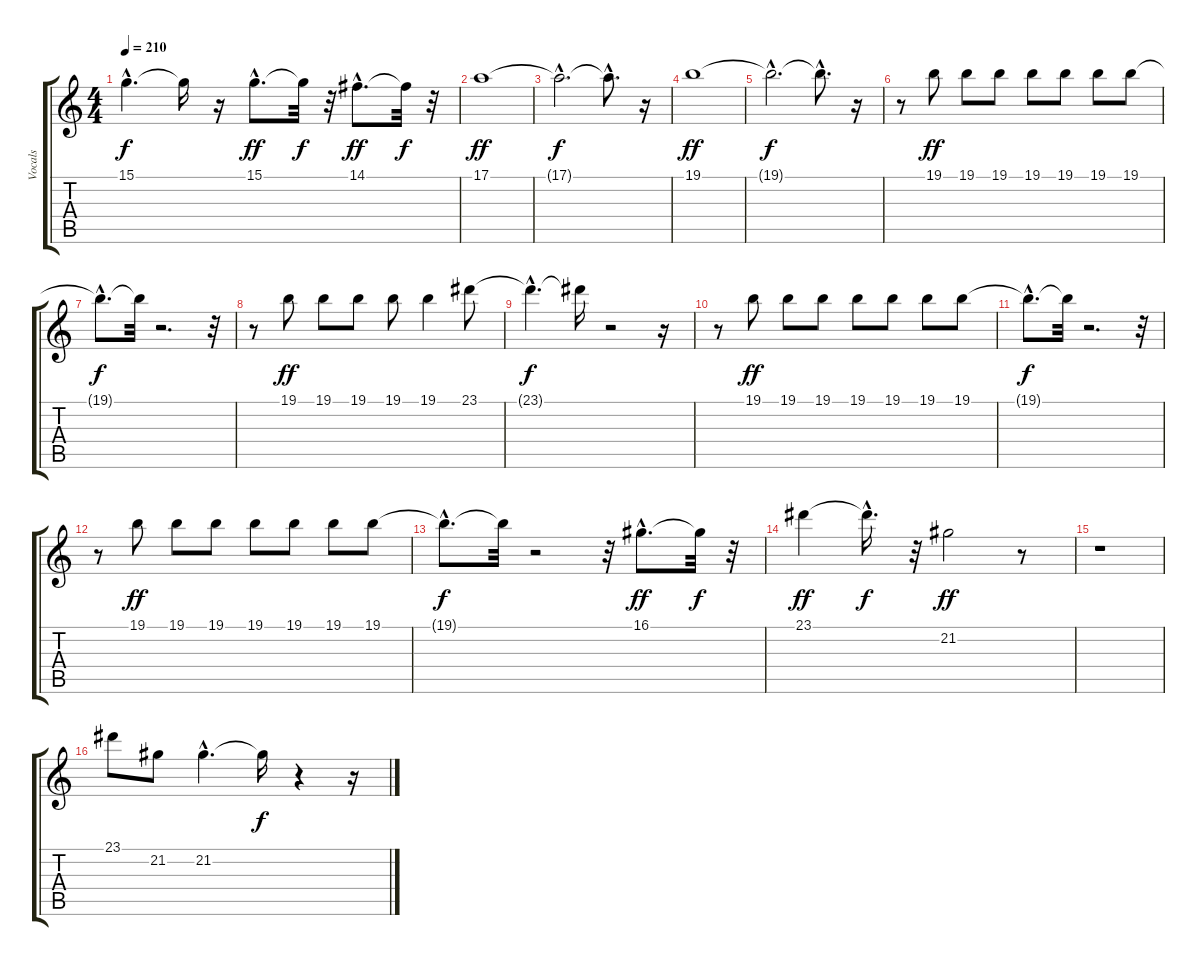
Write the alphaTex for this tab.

\track ("Vocals" "Vocals") {instrument choiraahs}
\staff {score tabs}
\tuning (E4 B3 G3 D3 A2 E2) {hide}
\ts (4 4)
\tempo 210
\clef g2
\ks c
15.1{hac t}.4{d dy f} 15.1{t}.16 r.16 15.1{hac}.8{d dy ff} 15.1{t}.32{dy f} r.32 14.1{hac}.8{d dy ff} 14.1{t}.32{dy f} r.32 |
17.1.1{dy ff} |
17.1{hac t}.2{d dy f} 17.1{hac t}.8{d} r.16 |
19.1.1{dy ff} |
19.1{hac t}.2{d dy f} 19.1{hac t}.8{d} r.16 |
r.8 19.1.8{dy ff} 19.1.8 19.1.8 19.1.8 19.1.8 19.1.8 19.1.8 |
19.1{hac t}.8{d dy f} 19.1{t}.32 r.2{d} r.32 |
r.8 19.1.8{dy ff} 19.1.8 19.1.8 19.1.8 19.1.4 23.1.8 |
23.1{hac t}.4{d dy f} 23.1{t}.16 r.2 r.16 |
r.8 19.1.8{dy ff} 19.1.8 19.1.8 19.1.8 19.1.8 19.1.8 19.1.8 |
19.1{hac t}.8{d dy f} 19.1{t}.32 r.2{d} r.32 |
r.8 19.1.8{dy ff} 19.1.8 19.1.8 19.1.8 19.1.8 19.1.8 19.1.8 |
19.1{hac t}.8{d dy f} 19.1{t}.32 r.2 r.32 16.1{hac}.8{d dy ff} 16.1{t}.32{dy f} r.32 |
23.1.4{dy ff} 23.1{hac t}.16{d dy f} r.32 21.2.2{dy ff} r.8 |
r.1 |
23.1.8 21.2.8 21.2{hac}.4{d} 21.2{t}.16{dy f} r.4 r.16
